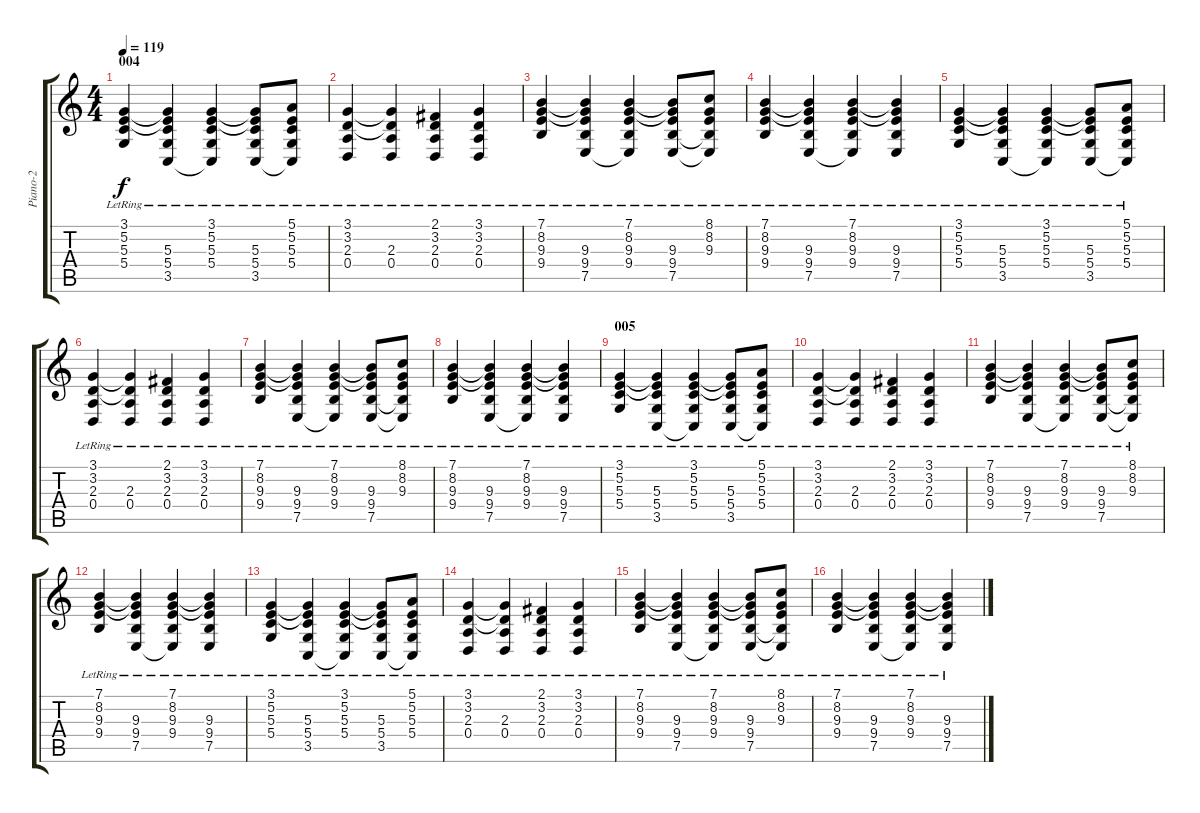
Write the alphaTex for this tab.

\track ("Piano-2" "Piano-2") {instrument acousticgrandpiano}
\staff {score tabs}
\tuning (E4 B3 G3 D3 A2 E2) {hide}
\ts (4 4)
\section ("" "004")
\tempo 119
\clef g2
\ks c
(3.1{lr} 5.2{lr} 5.3{lr} 5.4{lr}).4{dy f} (3.1{t} 5.2{t} 5.3{lr} 5.4{lr} 3.5{lr}).4 (3.1{lr} 5.2{lr} 5.3{lr} 5.4{lr} 3.5{t}).4 (3.1{t} 5.2{t} 5.3{lr} 5.4{lr} 3.5{lr}).8 (5.1{lr} 5.2{lr} 5.3{lr} 5.4{lr} 3.5{t}).8 |
(3.1{lr} 3.2{lr} 2.3{lr} 0.4{lr}).4 (3.1{t} 3.2{t} 2.3{lr} 0.4{lr}).4 (2.1{lr} 3.2{lr} 2.3{lr} 0.4{lr}).4 (3.1{lr} 3.2{lr} 2.3{lr} 0.4{lr}).4 |
(7.1{lr} 8.2{lr} 9.3{lr} 9.4{lr}).4 (7.1{t} 8.2{t} 9.3{lr} 9.4{lr} 7.5{lr}).4 (7.1{lr} 8.2{lr} 9.3{lr} 9.4{lr} 7.5{t}).4 (7.1{t} 8.2{t} 9.3{lr} 9.4{lr} 7.5{lr}).8 (8.1{lr} 8.2{lr} 9.3{lr} 9.4{t} 7.5{t}).8 |
(7.1{lr} 8.2{lr} 9.3{lr} 9.4{lr}).4 (7.1{t} 8.2{t} 9.3{lr} 9.4{lr} 7.5{lr}).4 (7.1{lr} 8.2{lr} 9.3{lr} 9.4{lr} 7.5{t}).4 (7.1{t} 8.2{t} 9.3{lr} 9.4{lr} 7.5{lr}).4 |
(3.1{lr} 5.2{lr} 5.3{lr} 5.4{lr}).4 (3.1{t} 5.2{t} 5.3{lr} 5.4{lr} 3.5{lr}).4 (3.1{lr} 5.2{lr} 5.3{lr} 5.4{lr} 3.5{t}).4 (3.1{t} 5.2{t} 5.3{lr} 5.4{lr} 3.5{lr}).8 (5.1{lr} 5.2{lr} 5.3{lr} 5.4{lr} 3.5{t}).8 |
(3.1{lr} 3.2{lr} 2.3{lr} 0.4{lr}).4 (3.1{t} 3.2{t} 2.3{lr} 0.4{lr}).4 (2.1{lr} 3.2{lr} 2.3{lr} 0.4{lr}).4 (3.1{lr} 3.2{lr} 2.3{lr} 0.4{lr}).4 |
(7.1{lr} 8.2{lr} 9.3{lr} 9.4{lr}).4 (7.1{t} 8.2{t} 9.3{lr} 9.4{lr} 7.5{lr}).4 (7.1{lr} 8.2{lr} 9.3{lr} 9.4{lr} 7.5{t}).4 (7.1{t} 8.2{t} 9.3{lr} 9.4{lr} 7.5{lr}).8 (8.1{lr} 8.2{lr} 9.3{lr} 9.4{t} 7.5{t}).8 |
(7.1{lr} 8.2{lr} 9.3{lr} 9.4{lr}).4 (7.1{t} 8.2{t} 9.3{lr} 9.4{lr} 7.5{lr}).4 (7.1{lr} 8.2{lr} 9.3{lr} 9.4{lr} 7.5{t}).4 (7.1{t} 8.2{t} 9.3{lr} 9.4{lr} 7.5{lr}).4 |
\section ("" "005")
(3.1{lr} 5.2{lr} 5.3{lr} 5.4{lr}).4 (3.1{t} 5.2{t} 5.3{lr} 5.4{lr} 3.5{lr}).4 (3.1{lr} 5.2{lr} 5.3{lr} 5.4{lr} 3.5{t}).4 (3.1{t} 5.2{t} 5.3{lr} 5.4{lr} 3.5{lr}).8 (5.1{lr} 5.2{lr} 5.3{lr} 5.4{lr} 3.5{t}).8 |
(3.1{lr} 3.2{lr} 2.3{lr} 0.4{lr}).4 (3.1{t} 3.2{t} 2.3{lr} 0.4{lr}).4 (2.1{lr} 3.2{lr} 2.3{lr} 0.4{lr}).4 (3.1{lr} 3.2{lr} 2.3{lr} 0.4{lr}).4 |
(7.1{lr} 8.2{lr} 9.3{lr} 9.4{lr}).4 (7.1{t} 8.2{t} 9.3{lr} 9.4{lr} 7.5{lr}).4 (7.1{lr} 8.2{lr} 9.3{lr} 9.4{lr} 7.5{t}).4 (7.1{t} 8.2{t} 9.3{lr} 9.4{lr} 7.5{lr}).8 (8.1{lr} 8.2{lr} 9.3{lr} 9.4{t} 7.5{t}).8 |
(7.1{lr} 8.2{lr} 9.3{lr} 9.4{lr}).4 (7.1{t} 8.2{t} 9.3{lr} 9.4{lr} 7.5{lr}).4 (7.1{lr} 8.2{lr} 9.3{lr} 9.4{lr} 7.5{t}).4 (7.1{t} 8.2{t} 9.3{lr} 9.4{lr} 7.5{lr}).4 |
(3.1{lr} 5.2{lr} 5.3{lr} 5.4{lr}).4 (3.1{t} 5.2{t} 5.3{lr} 5.4{lr} 3.5{lr}).4 (3.1{lr} 5.2{lr} 5.3{lr} 5.4{lr} 3.5{t}).4 (3.1{t} 5.2{t} 5.3{lr} 5.4{lr} 3.5{lr}).8 (5.1{lr} 5.2{lr} 5.3{lr} 5.4{lr} 3.5{t}).8 |
(3.1{lr} 3.2{lr} 2.3{lr} 0.4{lr}).4 (3.1{t} 3.2{t} 2.3{lr} 0.4{lr}).4 (2.1{lr} 3.2{lr} 2.3{lr} 0.4{lr}).4 (3.1{lr} 3.2{lr} 2.3{lr} 0.4{lr}).4 |
(7.1{lr} 8.2{lr} 9.3{lr} 9.4{lr}).4 (7.1{t} 8.2{t} 9.3{lr} 9.4{lr} 7.5{lr}).4 (7.1{lr} 8.2{lr} 9.3{lr} 9.4{lr} 7.5{t}).4 (7.1{t} 8.2{t} 9.3{lr} 9.4{lr} 7.5{lr}).8 (8.1{lr} 8.2{lr} 9.3{lr} 9.4{t} 7.5{t}).8 |
(7.1{lr} 8.2{lr} 9.3{lr} 9.4{lr}).4 (7.1{t} 8.2{t} 9.3{lr} 9.4{lr} 7.5{lr}).4 (7.1{lr} 8.2{lr} 9.3{lr} 9.4{lr} 7.5{t}).4 (7.1{t} 8.2{t} 9.3{lr} 9.4{lr} 7.5{lr}).4
